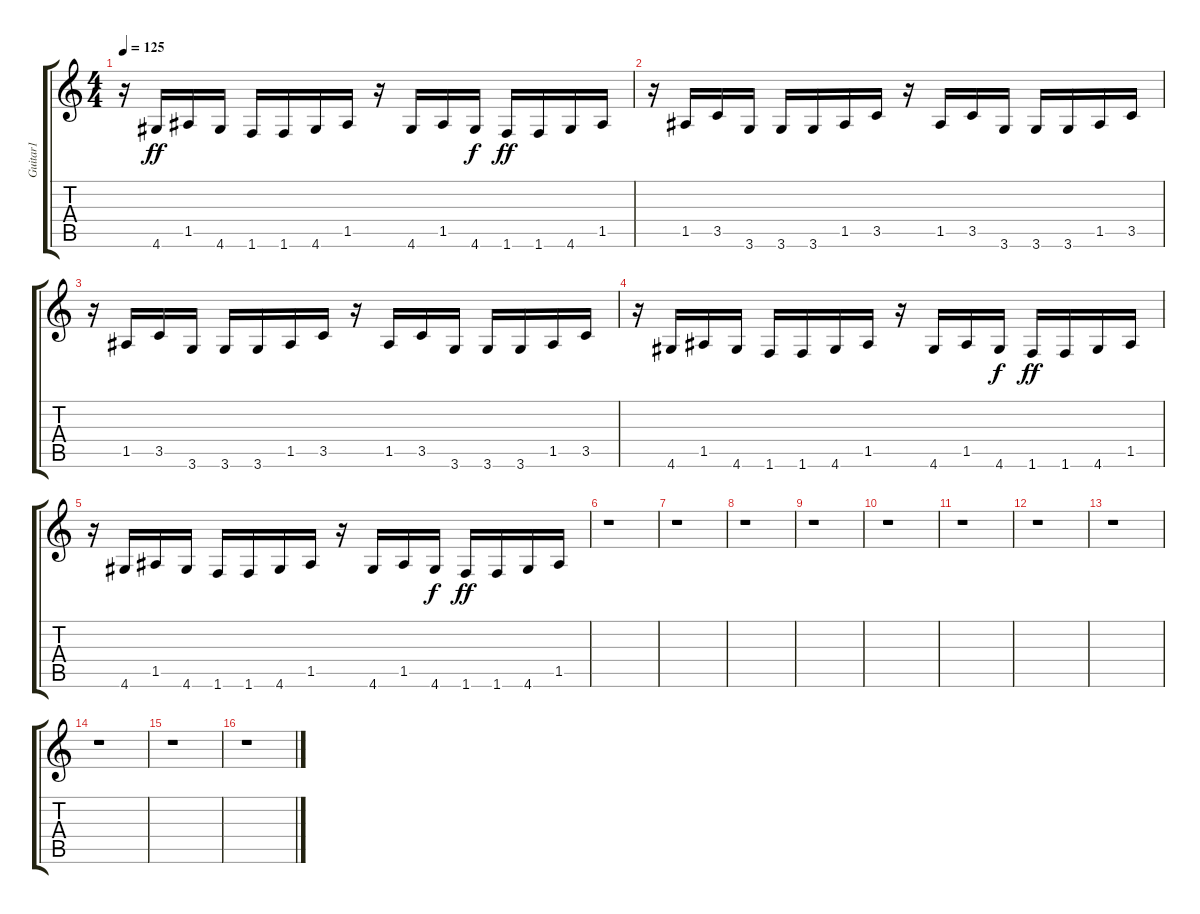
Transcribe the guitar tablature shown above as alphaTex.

\track ("Guitar1" "Guitar1") {instrument distortionguitar}
\staff {score tabs}
\tuning (E4 B3 G3 D3 A2 E2) {hide}
\ts (4 4)
\tempo 125
\clef g2
\ks c
r.16{dy ff} 4.6.16 1.5.16 4.6.16 1.6.16 1.6.16 4.6.16 1.5.16 r.16 4.6.16 1.5.16 4.6.16{dy f} 1.6.16{dy ff} 1.6.16 4.6.16 1.5.16 |
r.16 1.5.16 3.5.16 3.6.16 3.6.16 3.6.16 1.5.16 3.5.16 r.16 1.5.16 3.5.16 3.6.16 3.6.16 3.6.16 1.5.16 3.5.16 |
r.16 1.5.16 3.5.16 3.6.16 3.6.16 3.6.16 1.5.16 3.5.16 r.16 1.5.16 3.5.16 3.6.16 3.6.16 3.6.16 1.5.16 3.5.16 |
r.16 4.6.16 1.5.16 4.6.16 1.6.16 1.6.16 4.6.16 1.5.16 r.16 4.6.16 1.5.16 4.6.16{dy f} 1.6.16{dy ff} 1.6.16 4.6.16 1.5.16 |
r.16 4.6.16 1.5.16 4.6.16 1.6.16 1.6.16 4.6.16 1.5.16 r.16 4.6.16 1.5.16 4.6.16{dy f} 1.6.16{dy ff} 1.6.16 4.6.16 1.5.16 |
r.1 |
r.1 |
r.1 |
r.1 |
r.1 |
r.1 |
r.1 |
r.1 |
r.1 |
r.1 |
r.1
